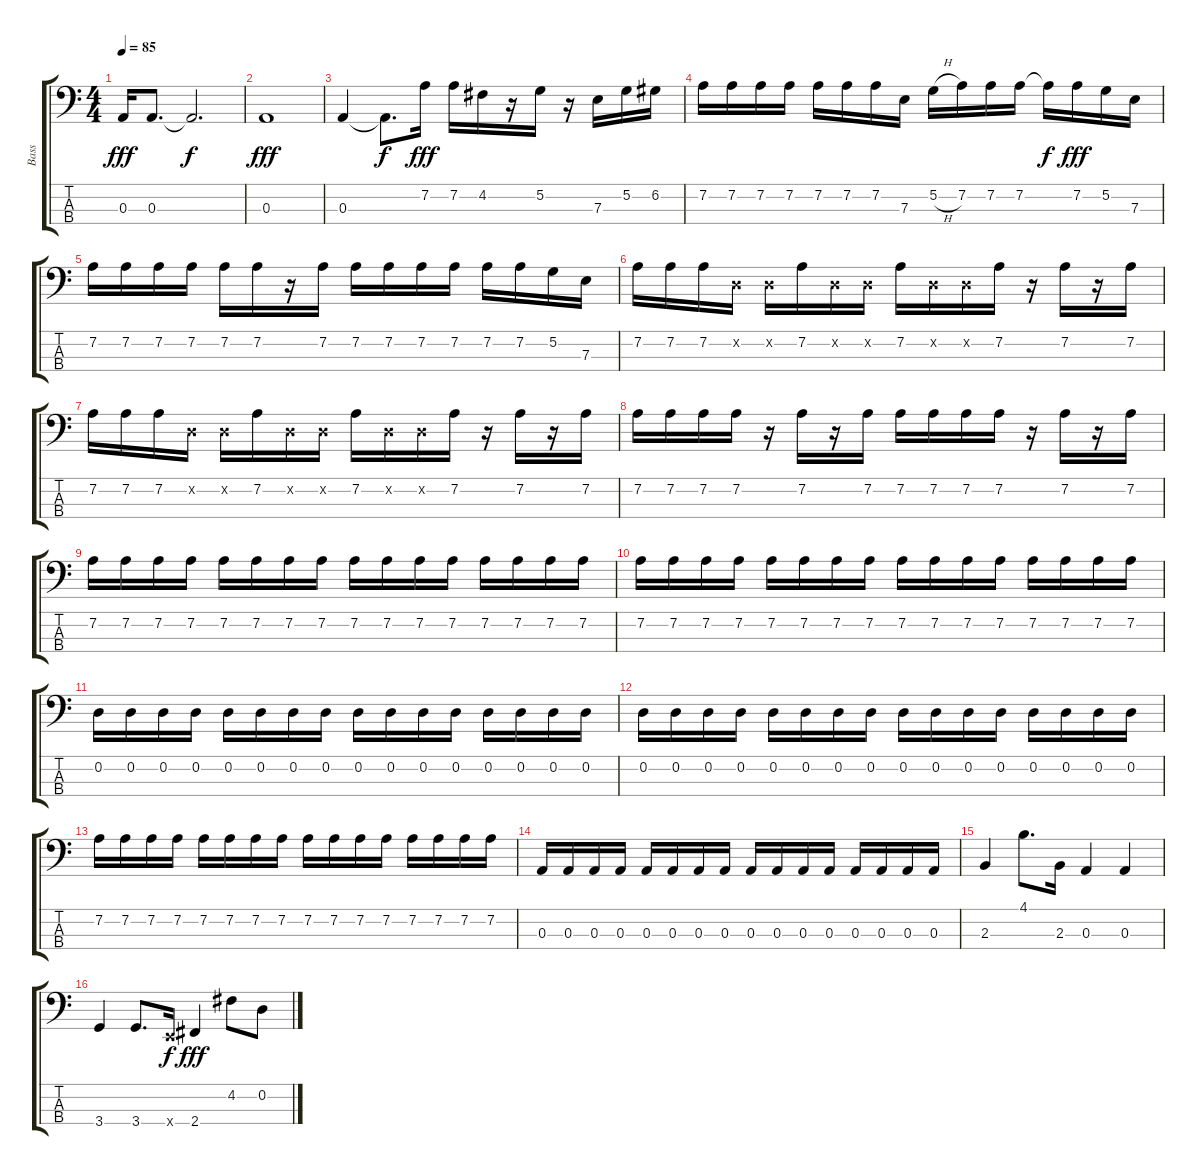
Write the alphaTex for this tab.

\track ("Bass" "Bass") {instrument electricbassfinger}
\staff {score tabs}
\tuning (G2 D2 A1 E1) {hide}
\ts (4 4)
\tempo 85
\clef f4
\ks c
0.3.16{dy fff} 0.3.8{d} 0.3{t}.2{d dy f} |
0.3.1{dy fff} |
0.3.4 0.3{t}.8{d dy f} 7.2.16{dy fff} 7.2.16 4.2.16 r.16 5.2.16 r.16 7.3.16 5.2.16 6.2.16 |
7.2.16 7.2.16 7.2.16 7.2.16 7.2.16 7.2.16 7.2.16 7.3.16 5.2{h}.16 7.2.16 7.2.16 7.2.16 7.2{t}.16{dy f} 7.2.16{dy fff} 5.2.16 7.3.16 |
7.2.16 7.2.16 7.2.16 7.2.16 7.2.16 7.2.16 r.16 7.2.16 7.2.16 7.2.16 7.2.16 7.2.16 7.2.16 7.2.16 5.2.16 7.3.16 |
7.2.16 7.2.16 7.2.16 0.2{x}.16 0.2{x}.16 7.2.16 0.2{x}.16 0.2{x}.16 7.2.16 0.2{x}.16 0.2{x}.16 7.2.16 r.16 7.2.16 r.16 7.2.16 |
7.2.16 7.2.16 7.2.16 0.2{x}.16 0.2{x}.16 7.2.16 0.2{x}.16 0.2{x}.16 7.2.16 0.2{x}.16 0.2{x}.16 7.2.16 r.16 7.2.16 r.16 7.2.16 |
7.2.16 7.2.16 7.2.16 7.2.16 r.16 7.2.16 r.16 7.2.16 7.2.16 7.2.16 7.2.16 7.2.16 r.16 7.2.16 r.16 7.2.16 |
7.2.16 7.2.16 7.2.16 7.2.16 7.2.16 7.2.16 7.2.16 7.2.16 7.2.16 7.2.16 7.2.16 7.2.16 7.2.16 7.2.16 7.2.16 7.2.16 |
7.2.16 7.2.16 7.2.16 7.2.16 7.2.16 7.2.16 7.2.16 7.2.16 7.2.16 7.2.16 7.2.16 7.2.16 7.2.16 7.2.16 7.2.16 7.2.16 |
0.2.16 0.2.16 0.2.16 0.2.16 0.2.16 0.2.16 0.2.16 0.2.16 0.2.16 0.2.16 0.2.16 0.2.16 0.2.16 0.2.16 0.2.16 0.2.16 |
0.2.16 0.2.16 0.2.16 0.2.16 0.2.16 0.2.16 0.2.16 0.2.16 0.2.16 0.2.16 0.2.16 0.2.16 0.2.16 0.2.16 0.2.16 0.2.16 |
7.2.16 7.2.16 7.2.16 7.2.16 7.2.16 7.2.16 7.2.16 7.2.16 7.2.16 7.2.16 7.2.16 7.2.16 7.2.16 7.2.16 7.2.16 7.2.16 |
0.3.16 0.3.16 0.3.16 0.3.16 0.3.16 0.3.16 0.3.16 0.3.16 0.3.16 0.3.16 0.3.16 0.3.16 0.3.16 0.3.16 0.3.16 0.3.16 |
2.3.4 4.1.8{d} 2.3.16 0.3.4 0.3.4 |
3.4.4 3.4.8{d} 0.4{x}.16{dy f} 2.4.4{dy fff} 4.2.8 0.2.8
